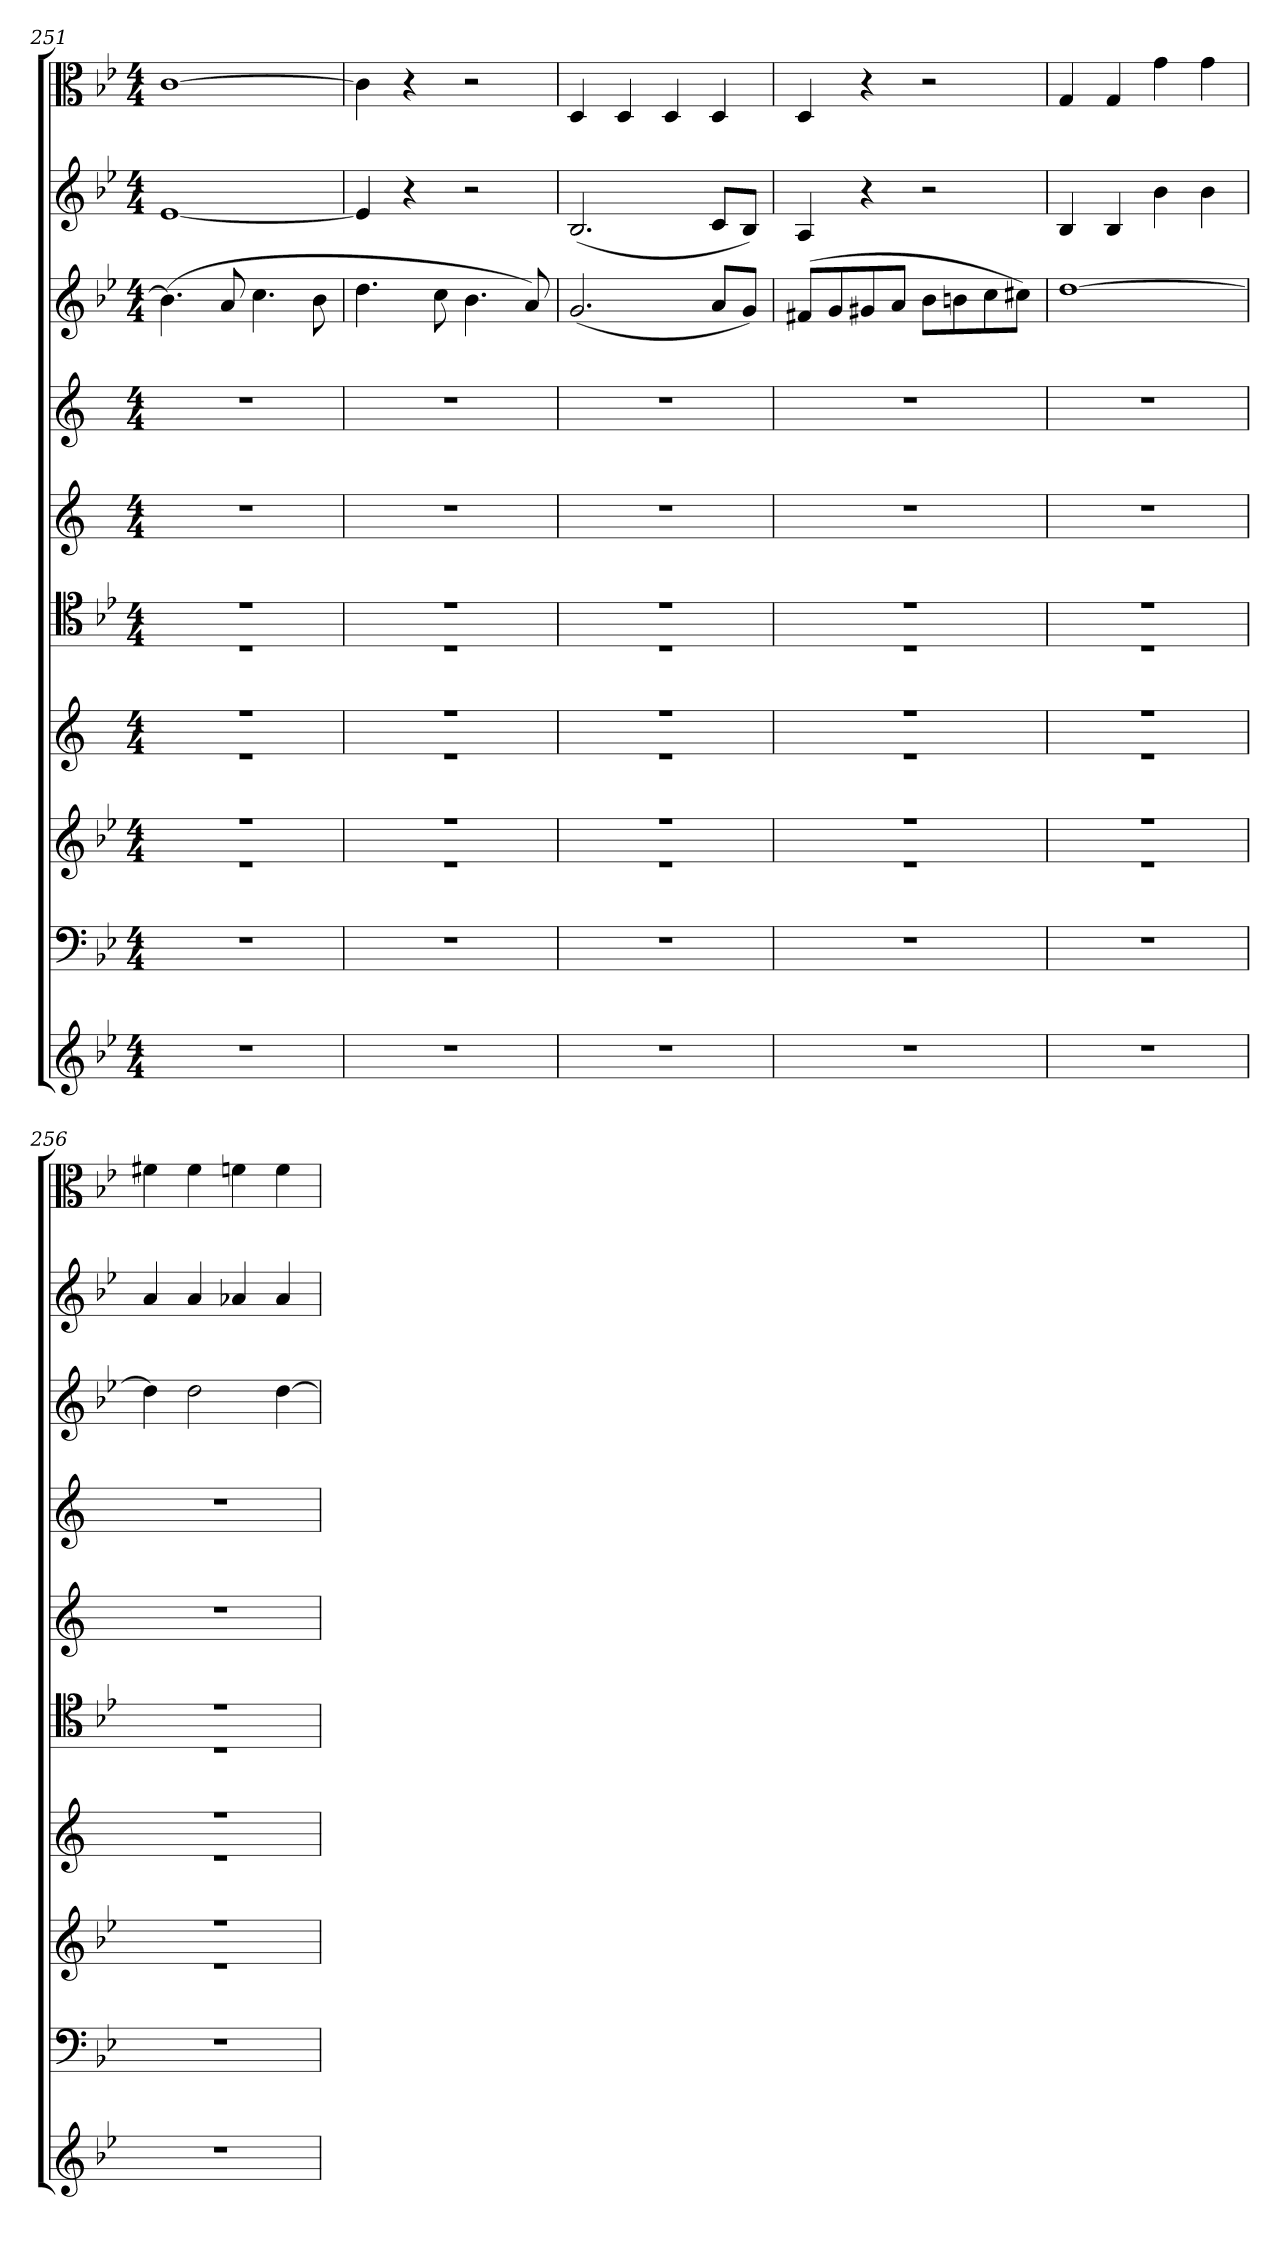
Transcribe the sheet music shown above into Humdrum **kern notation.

**kern	**kern	**kern	**kern	**kern	**kern	**kern	**kern	**kern	**kern
*part10	*part9	*part8	*part7	*part6	*part5	*part4	*part3	*part2	*part1
*staff10	*staff9	*staff8	*staff7	*staff6	*staff5	*staff4	*staff3	*staff2	*staff1
*clefG2	*clefF4	*clefG2	*clefG2	*clefC4	*clefG2	*clefG2	*clefG2	*clefG2	*clefC3
*k[b-e-]	*k[b-e-]	*k[b-e-]	*k[]	*k[b-e-]	*k[]	*k[]	*k[b-e-]	*k[b-e-]	*k[b-e-]
*g:	*g:	*g:	*	*g:	*	*	*g:	*g:	*g:
*M4/4	*M4/4	*M4/4	*M4/4	*M4/4	*M4/4	*M4/4	*M4/4	*M4/4	*M4/4
=251	=251	=251	=251	=251	=251	=251	=251	=251	=251
*	*	*^	*^	*^	*	*	*	*	*
1r	1r	1r	1r	1r	1r	1r	1r	1r	1r	(4.b-\]	[1e-/	[1c\
.	.	.	.	.	.	.	.	.	.	8a/	.	.
.	.	.	.	.	.	.	.	.	.	4.cc\	.	.
.	.	.	.	.	.	.	.	.	.	8b-\	.	.
=252	=252	=252	=252	=252	=252	=252	=252	=252	=252	=252	=252	=252
1r	1r	1r	1r	1r	1r	1r	1r	1r	1r	4.dd\	4e-/]	4c\]
.	.	.	.	.	.	.	.	.	.	.	4r	4r
.	.	.	.	.	.	.	.	.	.	8cc\	.	.
.	.	.	.	.	.	.	.	.	.	4.b-\	2r	2r
.	.	.	.	.	.	.	.	.	.	8a/)	.	.
=253	=253	=253	=253	=253	=253	=253	=253	=253	=253	=253	=253	=253
1r	1r	1r	1r	1r	1r	1r	1r	1r	1r	(2.g/	(2.B-/	4D/
.	.	.	.	.	.	.	.	.	.	.	.	4D/
.	.	.	.	.	.	.	.	.	.	.	.	4D/
.	.	.	.	.	.	.	.	.	.	8a/L	8c/L	4D/
.	.	.	.	.	.	.	.	.	.	8g/J)	8B-/J)	.
=254	=254	=254	=254	=254	=254	=254	=254	=254	=254	=254	=254	=254
1r	1r	1r	1r	1r	1r	1r	1r	1r	1r	(8f#X/L	4A/	4D/
.	.	.	.	.	.	.	.	.	.	8g/	.	.
.	.	.	.	.	.	.	.	.	.	8g#X/	4r	4r
.	.	.	.	.	.	.	.	.	.	8a/J	.	.
.	.	.	.	.	.	.	.	.	.	8b-\L	2r	2r
.	.	.	.	.	.	.	.	.	.	8bn\	.	.
.	.	.	.	.	.	.	.	.	.	8cc\	.	.
.	.	.	.	.	.	.	.	.	.	8cc#X\J)	.	.
=255	=255	=255	=255	=255	=255	=255	=255	=255	=255	=255	=255	=255
1r	1r	1r	1r	1r	1r	1r	1r	1r	1r	[1dd\	4B-/	4G/
.	.	.	.	.	.	.	.	.	.	.	4B-/	4G/
.	.	.	.	.	.	.	.	.	.	.	4b-\	4g\
.	.	.	.	.	.	.	.	.	.	.	4b-\	4g\
=256	=256	=256	=256	=256	=256	=256	=256	=256	=256	=256	=256	=256
1r	1r	1r	1r	1r	1r	1r	1r	1r	1r	4dd\]	4a/	4f#X\
.	.	.	.	.	.	.	.	.	.	2dd\	4a/	4f#\
.	.	.	.	.	.	.	.	.	.	.	4a-X/	4fn\
.	.	.	.	.	.	.	.	.	.	[4dd\	4a-/	4f\
*	*	*v	*v	*	*	*v	*v	*	*	*	*	*
*	*	*	*v	*v	*	*	*	*	*	*
=	=	=	=	=	=	=	=	=	=
*-	*-	*-	*-	*-	*-	*-	*-	*-	*-
